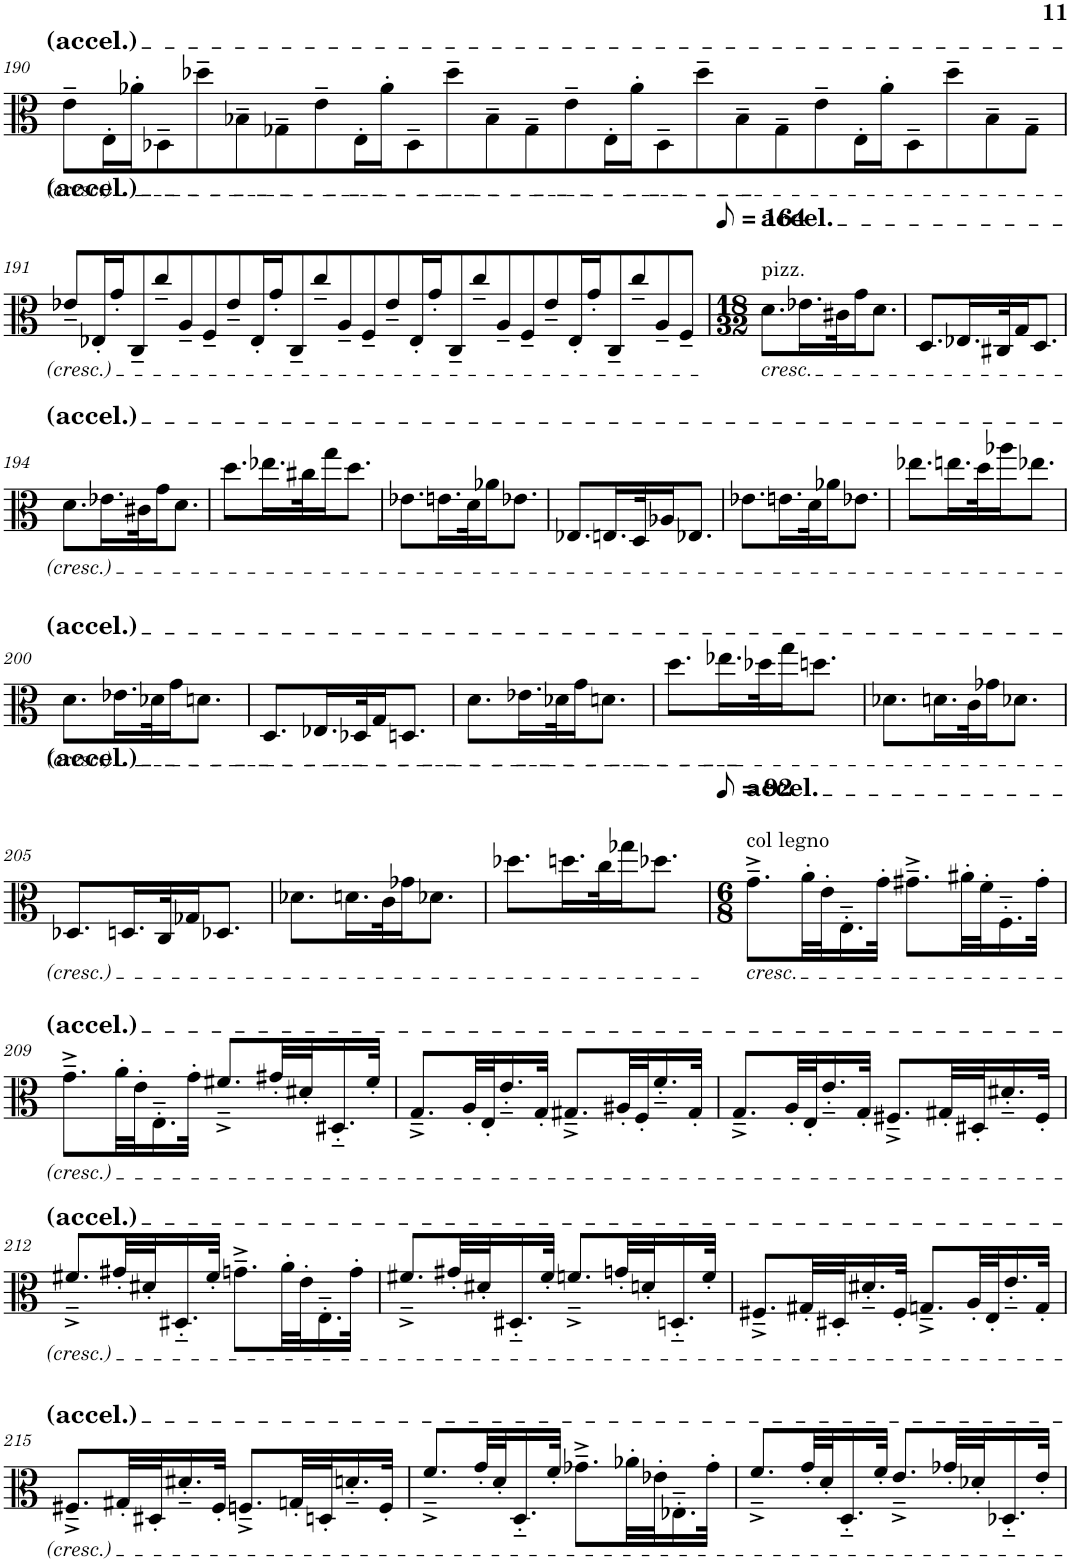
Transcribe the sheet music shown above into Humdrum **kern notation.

**kern
*part1
*staff1
*I"Viola
*I'Vla.
!!LO:PB:g=z
*clefC3
*k[]
*M12/4
=190
8e~\L
16E'\L
16a-X'\J
8D-X~\
8dd-X~\
8B-X~\
8G-X~\
8e~\
16E'\L
16a-'\J
8D-~\
8dd-~\
8B-~\
8G-~\
8e~\
16E'\L
16a-'\J
8D-~\
8dd-~\
8B-~\
8G-~\
8e~\
16E'\L
16a-'\J
8D-~\
8dd-~\
8B-~\
8G-~\J
!!LO:LB:g=z
=191
8e-X~/L
16E-X'/L
16g'/J
8C~/
8cc~/
8A~/
8F~/
8e-~/
16E-'/L
16g'/J
8C~/
8cc~/
8A~/
8F~/
8e-~/
16E-'/L
16g'/J
8C~/
8cc~/
8A~/
8F~/
8e-~/
16E-'/L
16g'/J
8C~/
8cc~/
8A~/
8F~/J
=192
*M18/32
*MM82
!LO:TX:a:t=pizz.
!LO:TX:b:i:t=cresc.
!LO:TX:a:t=accel.
8.d\L
16.e-X\L
32c#X\K
16g\J
8.d\J
=193
8.D/L
16.E-X/L
32C#X/K
16G/J
8.D/J
!!LO:LB:g=z
=194
8.d\L
16.e-X\L
32c#X\K
16g\J
8.d\J
=195
8.dd\L
16.ee-X\L
32cc#X\K
16gg\J
8.dd\J
=196
8.e-X\L
16.en\L
32d\K
16a-X\J
8.e-X\J
=197
8.E-X/L
16.En/L
32D/K
16A-X/J
8.E-X/J
=198
8.e-X\L
16.en\L
32d\K
16a-X\J
8.e-X\J
=199
8.ee-X\L
16.een\L
32dd\K
16aa-X\J
8.ee-X\J
!!LO:LB:g=z
=200
8.d\L
16.e-X\L
32d-X\K
16g\J
8.dn\J
=201
8.D/L
16.E-X/L
32D-X/K
16G/J
8.Dn/J
=202
8.d\L
16.e-X\L
32d-X\K
16g\J
8.dn\J
=203
8.dd\L
16.ee-X\L
32dd-X\K
16gg\J
8.ddn\J
=204
8.d-X\L
16.dn\L
32c\K
16g-X\J
8.d-X\J
!!LO:LB:g=z
=205
8.D-X/L
16.Dn/L
32C/K
16G-X/J
8.D-X/J
=206
8.d-X\L
16.dn\L
32c\K
16g-X\J
8.d-X\J
=207
8.dd-X\L
16.ddn\L
32cc\K
16gg-X\J
8.dd-X\J
=208
*M6/8
*MM46
!LO:TX:a:t=col legno
!LO:TX:b:i:t=cresc.
!LO:TX:a:t=accel.
8.g~^\L
32a'\LL
32e'\J
16.E'~\
32g'\JJk
8.g#X~^\L
32a#X'\LL
32f'\J
16.F'~\
32g#'\JJk
!!LO:LB:g=z
=209
8.g~^\L
32a'\LL
32e'\J
16.E'~\
32g'\JJk
8.f#X~^/L
32g#X'/LL
32d#X'/J
16.D#X'~/
32f#'/JJk
=210
8.G~^/L
32A'/LL
32E'/J
16.e'~/
32G'/JJk
8.G#X~^/L
32A#X'/LL
32F'/J
16.f'~/
32G#'/JJk
=211
8.G~^/L
32A'/LL
32E'/J
16.e'~/
32G'/JJk
8.F#X~^/L
32G#X'/LL
32D#X'/J
16.d#X'~/
32F#'/JJk
!!LO:LB:g=z
=212
8.f#X~^/L
32g#X'/LL
32d#X'/J
16.D#X'~/
32f#'/JJk
8.gn~^\L
32a'\LL
32e'\J
16.E'~\
32g'\JJk
=213
8.f#X~^/L
32g#X'/LL
32d#X'/J
16.D#X'~/
32f#'/JJk
8.fn~^/L
32gn'/LL
32dn'/J
16.Dn'~/
32f'/JJk
=214
8.F#X~^/L
32G#X'/LL
32D#X'/J
16.d#X'~/
32F#'/JJk
8.Gn~^/L
32A'/LL
32E'/J
16.e'~/
32G'/JJk
!!LO:LB:g=z
=215
8.F#X~^/L
32G#X'/LL
32D#X'/J
16.d#X'~/
32F#'/JJk
8.Fn~^/L
32Gn'/LL
32Dn'/J
16.dn'~/
32F'/JJk
=216
8.f~^/L
32g'/LL
32d'/J
16.D'~/
32f'/JJk
8.g-X~^\L
32a-X'\LL
32e-X'\J
16.E-X'~\
32g-'\JJk
=217
8.f~^/L
32g'/LL
32d'/J
16.D'~/
32f'/JJk
8.e~^/L
32g-X'/LL
32d-X'/J
16.D-X'~/
32e'/JJk
=
*-
